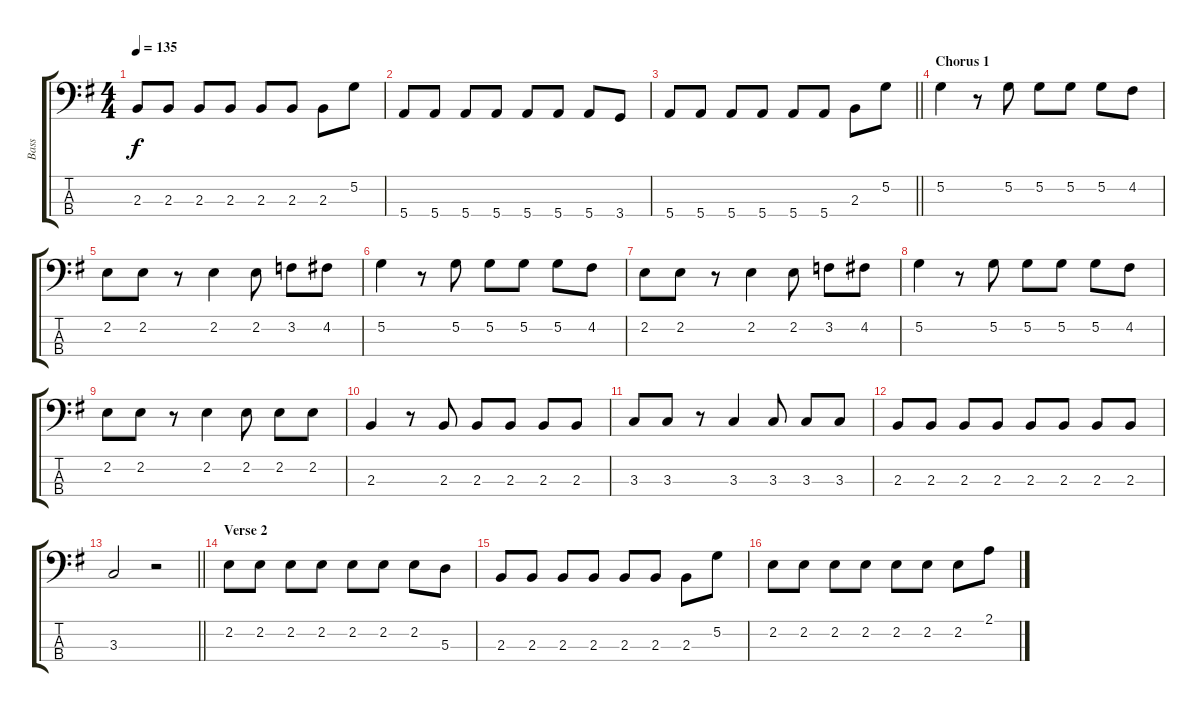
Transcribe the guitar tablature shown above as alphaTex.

\track ("Bass" "Bass") {instrument electricbassfinger}
\staff {score tabs}
\tuning (G2 D2 A1 E1) {hide}
\ts (4 4)
\tempo 135
\clef f4
\ks g
2.3.8{dy f} 2.3.8 2.3.8 2.3.8 2.3.8 2.3.8 2.3.8 5.2.8 |
5.4.8 5.4.8 5.4.8 5.4.8 5.4.8 5.4.8 5.4.8 3.4.8 |
\barLineRight lightlight
5.4.8 5.4.8 5.4.8 5.4.8 5.4.8 5.4.8 2.3.8 5.2.8 |
\section ("" "Chorus 1")
5.2.4 r.8 5.2.8 5.2.8 5.2.8 5.2.8 4.2.8 |
2.2.8 2.2.8 r.8 2.2.4 2.2.8 3.2.8 4.2.8 |
5.2.4 r.8 5.2.8 5.2.8 5.2.8 5.2.8 4.2.8 |
2.2.8 2.2.8 r.8 2.2.4 2.2.8 3.2.8 4.2.8 |
5.2.4 r.8 5.2.8 5.2.8 5.2.8 5.2.8 4.2.8 |
2.2.8 2.2.8 r.8 2.2.4 2.2.8 2.2.8 2.2.8 |
2.3.4 r.8 2.3.8 2.3.8 2.3.8 2.3.8 2.3.8 |
3.3.8 3.3.8 r.8 3.3.4 3.3.8 3.3.8 3.3.8 |
2.3.8 2.3.8 2.3.8 2.3.8 2.3.8 2.3.8 2.3.8 2.3.8 |
\barLineRight lightlight
3.3.2 r.2 |
\section ("" "Verse 2")
2.2.8 2.2.8 2.2.8 2.2.8 2.2.8 2.2.8 2.2.8 5.3.8 |
2.3.8 2.3.8 2.3.8 2.3.8 2.3.8 2.3.8 2.3.8 5.2.8 |
2.2.8 2.2.8 2.2.8 2.2.8 2.2.8 2.2.8 2.2.8 2.1.8
